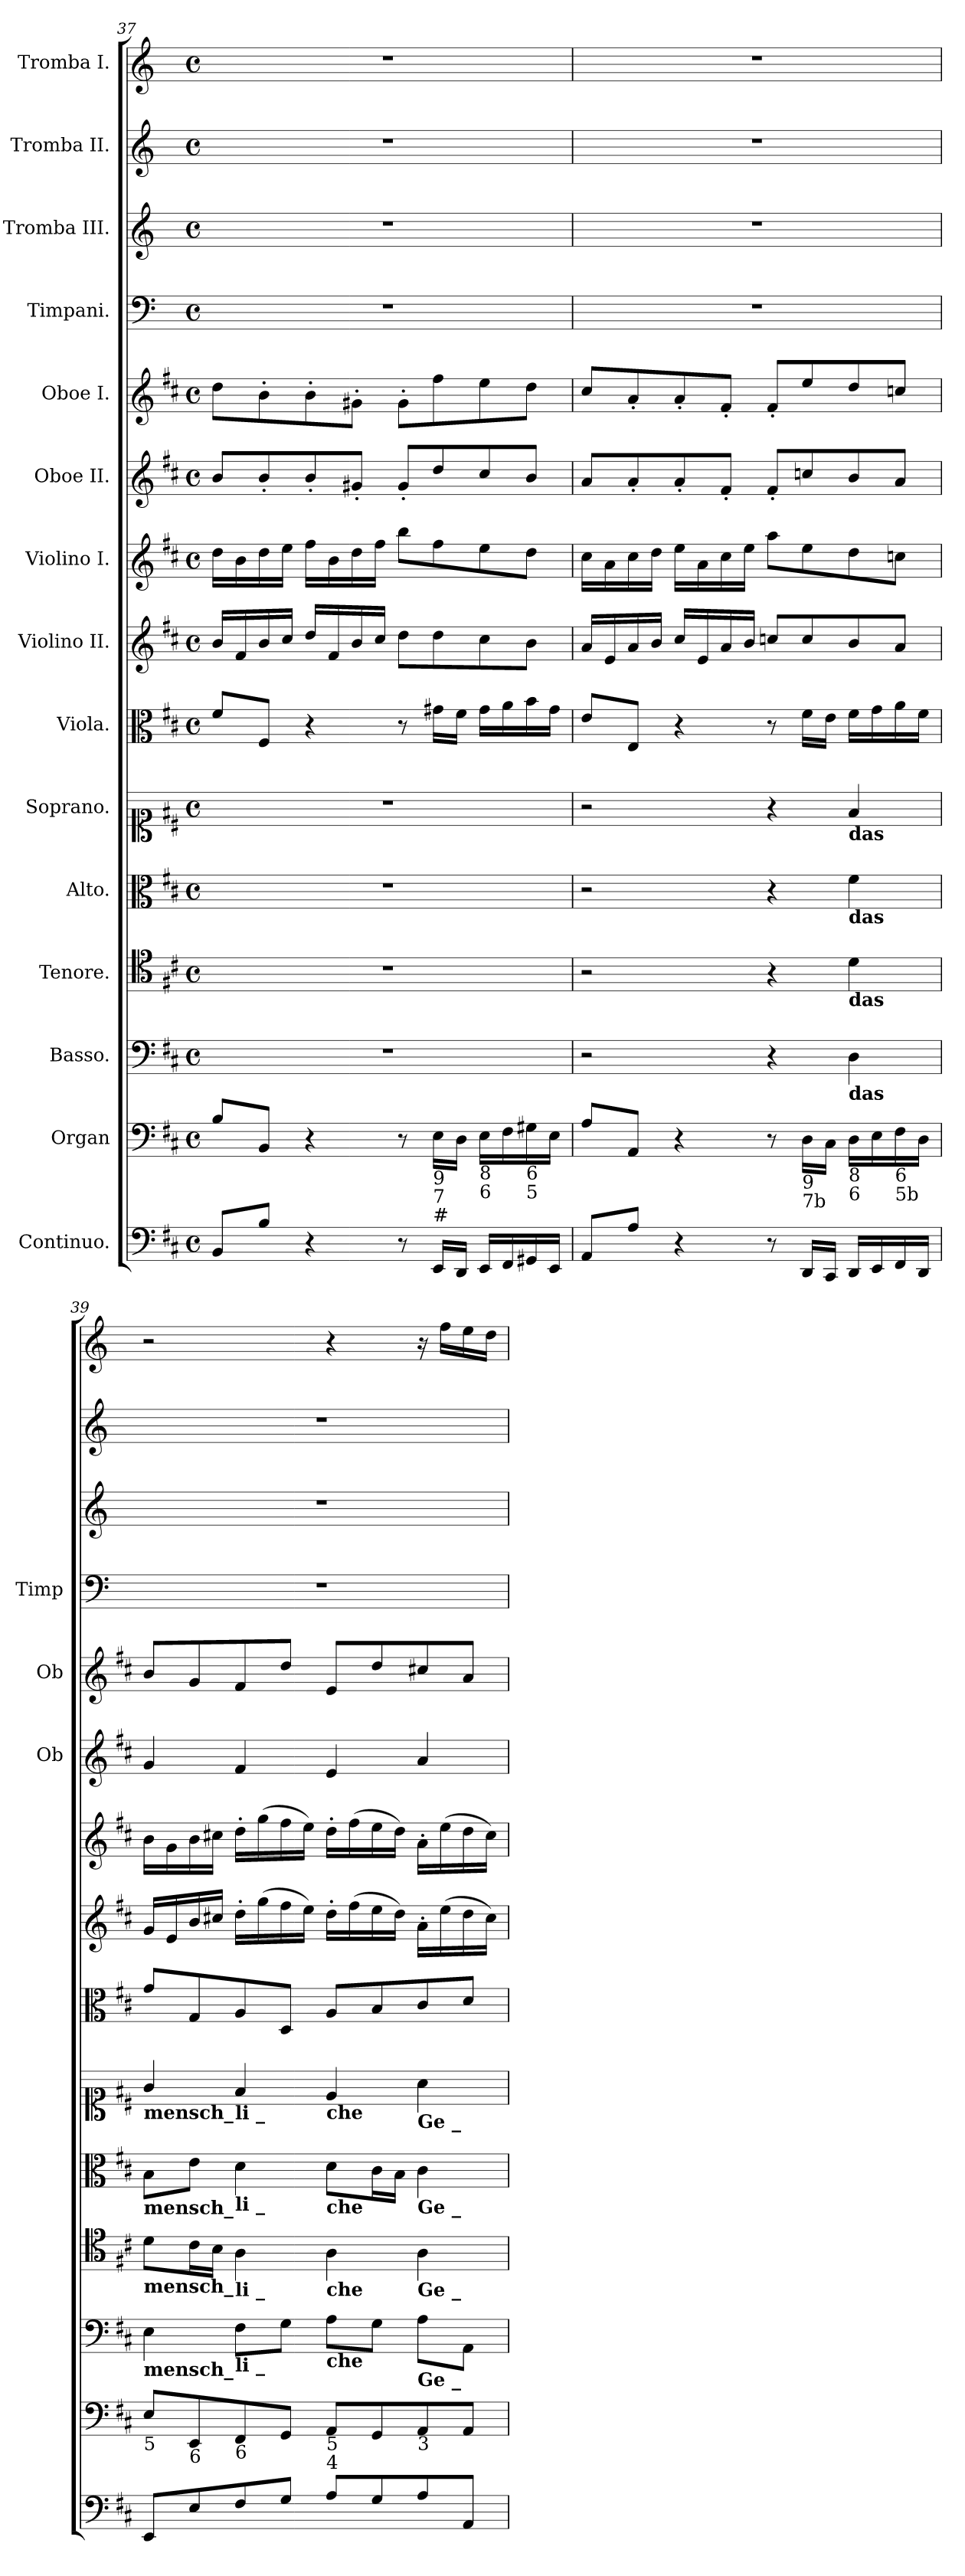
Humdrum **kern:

**kern	**kern	**kern	**kern	**kern	**kern	**kern	**kern	**kern	**kern	**kern	**kern	**kern	**kern	**kern
*part15	*part14	*part13	*part12	*part11	*part10	*part9	*part8	*part7	*part6	*part5	*part4	*part3	*part2	*part1
*staff15	*staff14	*staff13	*staff12	*staff11	*staff10	*staff9	*staff8	*staff7	*staff6	*staff5	*staff4	*staff3	*staff2	*staff1
*I"Continuo.	*I"Organ	*I"Basso.	*I"Tenore.	*I"Alto.	*I"Soprano.	*I"Viola.	*I"Violino II.	*I"Violino I.	*I"Oboe II.	*I"Oboe I.	*I"Timpani.	*I"Tromba III.	*I"Tromba II.	*I"Tromba I.
*	*	*	*	*	*	*	*	*	*I'Ob	*I'Ob	*I'Timp	*	*	*
!!LO:PB:g=z
*clefF4	*clefF4	*clefF4	*clefC4	*clefC3	*clefC1	*clefC3	*clefG2	*clefG2	*clefG2	*clefG2	*clefF4	*clefG2	*clefG2	*clefG2
*	*	*	*	*	*	*	*	*	*	*	*	*ITrd-1c-2	*ITrd-1c-2	*ITrd-1c-2
*k[f#c#]	*k[f#c#]	*k[f#c#]	*k[f#c#]	*k[f#c#]	*k[f#c#]	*k[f#c#]	*k[f#c#]	*k[f#c#]	*k[f#c#]	*k[f#c#]	*k[]	*k[f#c#]	*k[f#c#]	*k[f#c#]
*M4/4	*M4/4	*M4/4	*M4/4	*M4/4	*M4/4	*M4/4	*M4/4	*M4/4	*M4/4	*M4/4	*M4/4	*M4/4	*M4/4	*M4/4
*met(c)	*met(c)	*met(c)	*met(c)	*met(c)	*met(c)	*met(c)	*met(c)	*met(c)	*met(c)	*met(c)	*met(c)	*met(c)	*met(c)	*met(c)
=37	=37	=37	=37	=37	=37	=37	=37	=37	=37	=37	=37	=37	=37	=37
8BB/L	8B\L	1r	1r	1r	1r	8f#\L	16b/LL	16dd\LL	8b/L	8dd\L	1r	1r	1r	1r
.	.	.	.	.	.	.	16f#/	16b\	.	.	.	.	.	.
8B\J	8BB/J	.	.	.	.	8F#/J	16b/	16dd\	8b'/	8b'\	.	.	.	.
.	.	.	.	.	.	.	16cc#/JJ	16ee\JJ	.	.	.	.	.	.
4r	4r	.	.	.	.	4r	16dd/LL	16ff#\LL	8b'/	8b'\	.	.	.	.
.	.	.	.	.	.	.	16f#/	16b\	.	.	.	.	.	.
.	.	.	.	.	.	.	16b/	16dd\	8g#X'/J	8g#X'\J	.	.	.	.
.	.	.	.	.	.	.	16cc#/JJ	16ff#\JJ	.	.	.	.	.	.
8r	8r	.	.	.	.	8r	8dd\L	8bb\L	8g#'/L	8g#'\L	.	.	.	.
!	!LO:TX:b:t=9	!	!	!	!	!	!	!	!	!	!	!	!	!
!	!LO:TX:b:t=7	!	!	!	!	!	!	!	!	!	!	!	!	!
!	!LO:TX:b:t=#	!	!	!	!	!	!	!	!	!	!	!	!	!
16EE/LL	16E\LL	.	.	.	.	16g#X\LL	8dd\	8ff#\	8dd/	8ff#\	.	.	.	.
16DD/JJ	16D\JJ	.	.	.	.	16f#\JJ	.	.	.	.	.	.	.	.
!	!LO:TX:b:t=8	!	!	!	!	!	!	!	!	!	!	!	!	!
!	!LO:TX:b:t=6	!	!	!	!	!	!	!	!	!	!	!	!	!
16EE/LL	16E\LL	.	.	.	.	16g#\LL	8cc#\	8ee\	8cc#/	8ee\	.	.	.	.
16FF#/	16F#\	.	.	.	.	16a\	.	.	.	.	.	.	.	.
!	!LO:TX:b:t=6	!	!	!	!	!	!	!	!	!	!	!	!	!
!	!LO:TX:b:t=5	!	!	!	!	!	!	!	!	!	!	!	!	!
16GG#X/	16G#X\	.	.	.	.	16b\	8b\J	8dd\J	8b/J	8dd\J	.	.	.	.
16EE/JJ	16E\JJ	.	.	.	.	16g#\JJ	.	.	.	.	.	.	.	.
=38	=38	=38	=38	=38	=38	=38	=38	=38	=38	=38	=38	=38	=38	=38
8AA/L	8A\L	2r	2r	2r	2r	8e\L	16a/LL	16cc#\LL	8a/L	8cc#/L	1r	1r	1r	1r
.	.	.	.	.	.	.	16e/	16a\	.	.	.	.	.	.
8A\J	8AA/J	.	.	.	.	8E/J	16a/	16cc#\	8a'/	8a'/	.	.	.	.
.	.	.	.	.	.	.	16b/JJ	16dd\JJ	.	.	.	.	.	.
4r	4r	.	.	.	.	4r	16cc#/LL	16ee\LL	8a'/	8a'/	.	.	.	.
.	.	.	.	.	.	.	16e/	16a\	.	.	.	.	.	.
.	.	.	.	.	.	.	16a/	16cc#\	8f#'/J	8f#'/J	.	.	.	.
.	.	.	.	.	.	.	16b/JJ	16ee\JJ	.	.	.	.	.	.
8r	8r	4r	4r	4r	4r	8r	8ccn/L	8aa\L	8f#'/L	8f#'/L	.	.	.	.
!	!LO:TX:b:t=9	!	!	!	!	!	!	!	!	!	!	!	!	!
!	!LO:TX:b:t=7b	!	!	!	!	!	!	!	!	!	!	!	!	!
16DD/LL	16D\LL	.	.	.	.	16f#\LL	8cc/	8ee\	8ccn/	8ee/	.	.	.	.
16CC#/JJ	16C#\JJ	.	.	.	.	16e\JJ	.	.	.	.	.	.	.	.
!	!	!	!	!	!LO:TX:b:B:t=das	!	!	!	!	!	!	!	!	!
!	!	!	!	!LO:TX:b:B:t=das	!	!	!	!	!	!	!	!	!	!
!	!	!	!LO:TX:b:B:t=das	!	!	!	!	!	!	!	!	!	!	!
!	!	!LO:TX:b:B:t=das	!	!	!	!	!	!	!	!	!	!	!	!
!	!LO:TX:b:t=8	!	!	!	!	!	!	!	!	!	!	!	!	!
!	!LO:TX:b:t=6	!	!	!	!	!	!	!	!	!	!	!	!	!
16DD/LL	16D\LL	4D\	4d\	4f#\	4f#/	16f#\LL	8b/	8dd\	8b/	8dd/	.	.	.	.
16EE/	16E\	.	.	.	.	16g\	.	.	.	.	.	.	.	.
!	!LO:TX:b:t=6	!	!	!	!	!	!	!	!	!	!	!	!	!
!	!LO:TX:b:t=5b	!	!	!	!	!	!	!	!	!	!	!	!	!
16FF#/	16F#\	.	.	.	.	16a\	8a/J	8ccn\J	8a/J	8ccn/J	.	.	.	.
16DD/JJ	16D\JJ	.	.	.	.	16f#\JJ	.	.	.	.	.	.	.	.
=39	=39	=39	=39	=39	=39	=39	=39	=39	=39	=39	=39	=39	=39	=39
!	!	!	!	!	!LO:TX:b:B:t=mensch_	!	!	!	!	!	!	!	!	!
!	!	!	!	!LO:TX:b:B:t=mensch_	!	!	!	!	!	!	!	!	!	!
!	!	!	!LO:TX:b:B:t=mensch_	!	!	!	!	!	!	!	!	!	!	!
!	!	!LO:TX:b:B:t=mensch_	!	!	!	!	!	!	!	!	!	!	!	!
!	!LO:TX:b:t=5	!	!	!	!	!	!	!	!	!	!	!	!	!
8EE/L	8E/L	4E\	8d\L	8B\L	4g/	8g/L	16g/LL	16b\LL	4g/	8b/L	1r	1r	1r	2r
.	.	.	.	.	.	.	16e/	16g\	.	.	.	.	.	.
!	!LO:TX:b:t=6	!	!	!	!	!	!	!	!	!	!	!	!	!
8E/	8EE/	.	16c#\L	8e\J	.	8G/	16b/	16b\	.	8g/	.	.	.	.
.	.	.	16B\JJ	.	.	.	16cc#X/JJ	16cc#X\JJ	.	.	.	.	.	.
!	!	!	!	!	!LO:TX:b:B:t=li    _	!	!	!	!	!	!	!	!	!
!	!	!	!	!LO:TX:b:B:t=li    _	!	!	!	!	!	!	!	!	!	!
!	!	!	!LO:TX:b:B:t=li    _	!	!	!	!	!	!	!	!	!	!	!
!	!	!LO:TX:b:B:t=li    _	!	!	!	!	!	!	!	!	!	!	!	!
!	!LO:TX:b:t=6	!	!	!	!	!	!	!	!	!	!	!	!	!
8F#/	8FF#/	8F#\L	4A\	4d\	4f#/	8A/	16dd'\LL	16dd'\LL	4f#/	8f#/	.	.	.	.
.	.	.	.	.	.	.	(16gg\	(16gg\	.	.	.	.	.	.
8G/J	8GG/J	8G\J	.	.	.	8D/J	16ff#\	16ff#\	.	8dd/J	.	.	.	.
.	.	.	.	.	.	.	16ee\JJ)	16ee\JJ)	.	.	.	.	.	.
!	!	!	!	!	!LO:TX:b:B:t=che	!	!	!	!	!	!	!	!	!
!	!	!	!	!LO:TX:b:B:t=che	!	!	!	!	!	!	!	!	!	!
!	!	!	!LO:TX:b:B:t=che	!	!	!	!	!	!	!	!	!	!	!
!	!	!LO:TX:b:B:t=che	!	!	!	!	!	!	!	!	!	!	!	!
!	!LO:TX:b:t=5	!	!	!	!	!	!	!	!	!	!	!	!	!
!	!LO:TX:b:t=4	!	!	!	!	!	!	!	!	!	!	!	!	!
8A/L	8AA/L	8A\L	4A\	8d\L	4e/	8A/L	16dd'\LL	16dd'\LL	4e/	8e/L	.	.	.	4r
.	.	.	.	.	.	.	(16ff#\	(16ff#\	.	.	.	.	.	.
8G/	8GG/	8G\J	.	16c#\L	.	8B/	16ee\	16ee\	.	8dd/	.	.	.	.
.	.	.	.	16B\JJ	.	.	16dd\JJ)	16dd\JJ)	.	.	.	.	.	.
!	!	!	!	!	!LO:TX:b:B:t=Ge    _	!	!	!	!	!	!	!	!	!
!	!	!	!	!LO:TX:b:B:t=Ge    _	!	!	!	!	!	!	!	!	!	!
!	!	!	!LO:TX:b:B:t=Ge    _	!	!	!	!	!	!	!	!	!	!	!
!	!	!LO:TX:b:B:t=Ge    _	!	!	!	!	!	!	!	!	!	!	!	!
!	!LO:TX:b:t=3	!	!	!	!	!	!	!	!	!	!	!	!	!
8A/	8AA/	8A\L	4A\	4c#\	4a\	8c#/	16a'\LL	16a'\LL	4a/	8cc#X/	.	.	.	16r
.	.	.	.	.	.	.	(16ee\	(16ee\	.	.	.	.	.	16gg\LL
8AA/J	8AA/J	8AA\J	.	.	.	8d/J	16dd\	16dd\	.	8a/J	.	.	.	16ff#\
.	.	.	.	.	.	.	16cc#\JJ)	16cc#\JJ)	.	.	.	.	.	16ee\JJ
=	=	=	=	=	=	=	=	=	=	=	=	=	=	=
*-	*-	*-	*-	*-	*-	*-	*-	*-	*-	*-	*-	*-	*-	*-
